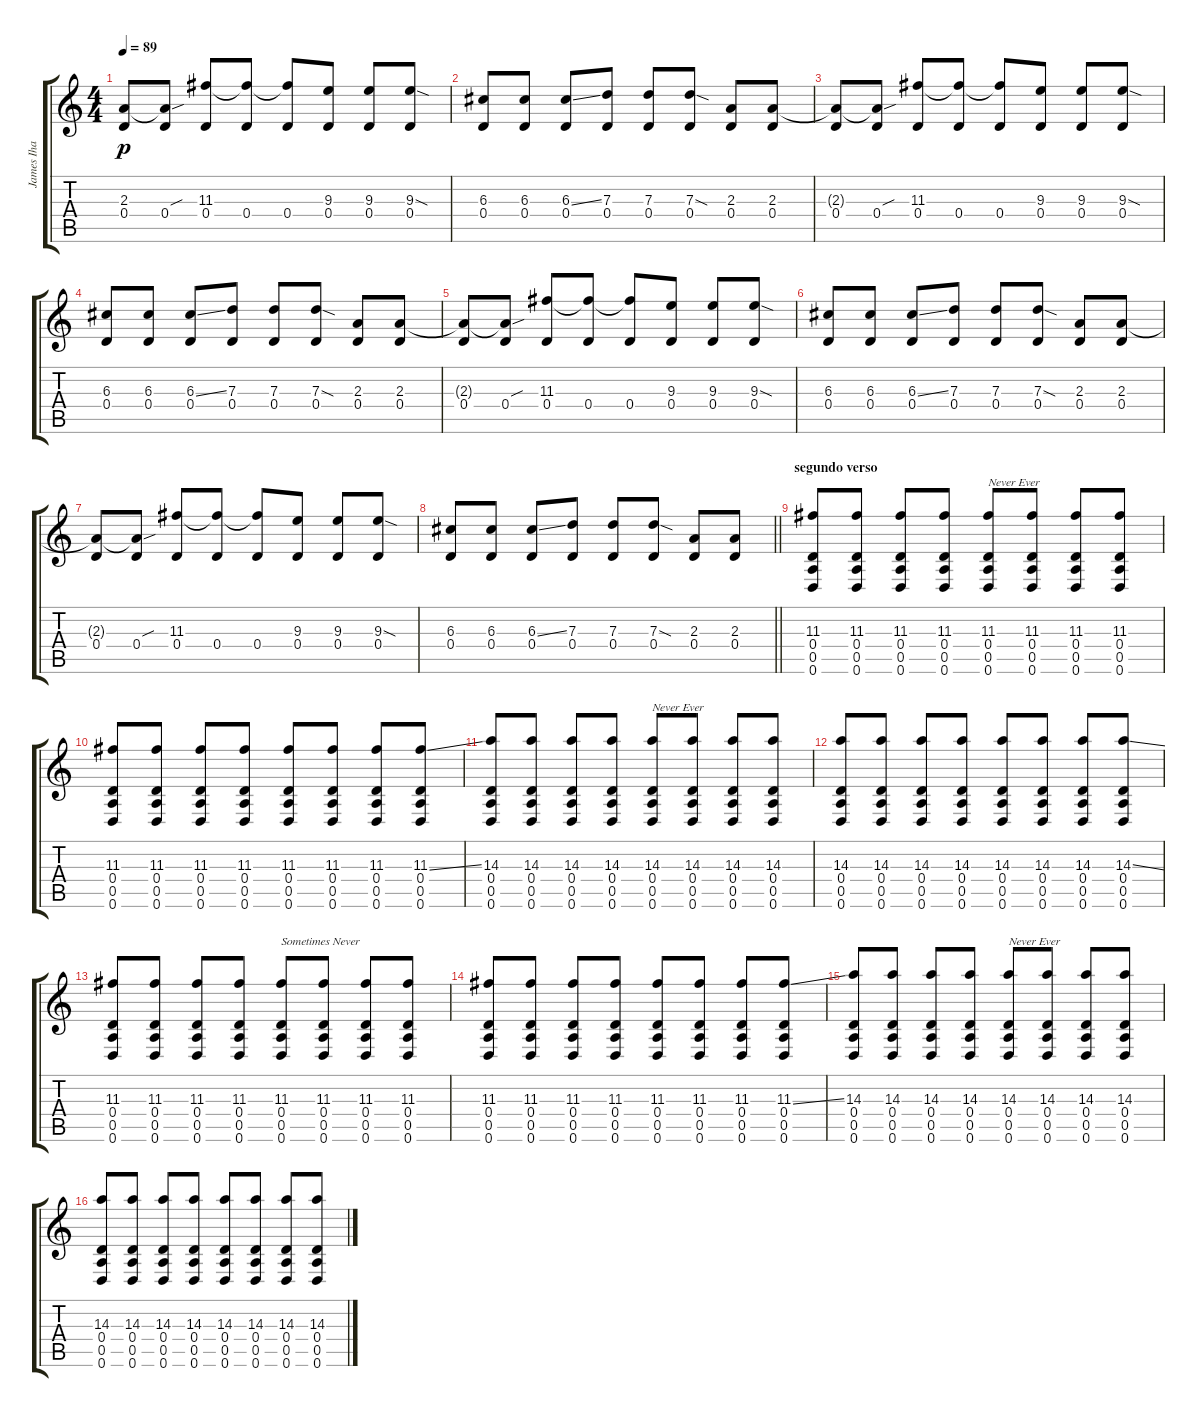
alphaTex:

\track ("James Iha" "James Iha") {instrument acousticguitarsteel}
\staff {score tabs}
\tuning (E4 B3 G3 D3 A2 D2) {hide}
\ts (4 4)
\tempo 89
\clef g2
\ks c
(2.3{t} 0.4).8{dy p} (2.3{sou t} 0.4).8 (11.3 0.4).8 (11.3{t} 0.4).8 (11.3{t} 0.4).8 (9.3 0.4).8 (9.3 0.4).8 (9.3{sod} 0.4).8 |
(6.3 0.4).8 (6.3 0.4).8 (6.3{ss} 0.4).8 (7.3 0.4).8 (7.3 0.4).8 (7.3{sod} 0.4).8 (2.3 0.4).8 (2.3 0.4).8 |
(2.3{t} 0.4).8 (2.3{sou t} 0.4).8 (11.3 0.4).8 (11.3{t} 0.4).8 (11.3{t} 0.4).8 (9.3 0.4).8 (9.3 0.4).8 (9.3{sod} 0.4).8 |
(6.3 0.4).8 (6.3 0.4).8 (6.3{ss} 0.4).8 (7.3 0.4).8 (7.3 0.4).8 (7.3{sod} 0.4).8 (2.3 0.4).8 (2.3 0.4).8 |
(2.3{t} 0.4).8 (2.3{sou t} 0.4).8 (11.3 0.4).8 (11.3{t} 0.4).8 (11.3{t} 0.4).8 (9.3 0.4).8 (9.3 0.4).8 (9.3{sod} 0.4).8 |
(6.3 0.4).8 (6.3 0.4).8 (6.3{ss} 0.4).8 (7.3 0.4).8 (7.3 0.4).8 (7.3{sod} 0.4).8 (2.3 0.4).8 (2.3 0.4).8 |
(2.3{t} 0.4).8 (2.3{sou t} 0.4).8 (11.3 0.4).8 (11.3{t} 0.4).8 (11.3{t} 0.4).8 (9.3 0.4).8 (9.3 0.4).8 (9.3{sod} 0.4).8 |
\barLineRight lightlight
(6.3 0.4).8 (6.3 0.4).8 (6.3{ss} 0.4).8 (7.3 0.4).8 (7.3 0.4).8 (7.3{sod} 0.4).8 (2.3 0.4).8 (2.3 0.4).8 |
\section ("" "segundo verso")
(11.3 0.4 0.5 0.6).8 (11.3 0.4 0.5 0.6).8 (11.3 0.4 0.5 0.6).8 (11.3 0.4 0.5 0.6).8 (11.3 0.4 0.5 0.6).8{txt "Never Ever"} (11.3 0.4 0.5 0.6).8 (11.3 0.4 0.5 0.6).8 (11.3 0.4 0.5 0.6).8 |
(11.3 0.4 0.5 0.6).8 (11.3 0.4 0.5 0.6).8 (11.3 0.4 0.5 0.6).8 (11.3 0.4 0.5 0.6).8 (11.3 0.4 0.5 0.6).8 (11.3 0.4 0.5 0.6).8 (11.3 0.4 0.5 0.6).8 (11.3{ss} 0.4 0.5 0.6).8 |
(14.3 0.4 0.5 0.6).8 (14.3 0.4 0.5 0.6).8 (14.3 0.4 0.5 0.6).8 (14.3 0.4 0.5 0.6).8 (14.3 0.4 0.5 0.6).8{txt "Never Ever"} (14.3 0.4 0.5 0.6).8 (14.3 0.4 0.5 0.6).8 (14.3 0.4 0.5 0.6).8 |
(14.3 0.4 0.5 0.6).8 (14.3 0.4 0.5 0.6).8 (14.3 0.4 0.5 0.6).8 (14.3 0.4 0.5 0.6).8 (14.3 0.4 0.5 0.6).8 (14.3 0.4 0.5 0.6).8 (14.3 0.4 0.5 0.6).8 (14.3{ss} 0.4 0.5 0.6).8 |
(11.3 0.4 0.5 0.6).8 (11.3 0.4 0.5 0.6).8 (11.3 0.4 0.5 0.6).8 (11.3 0.4 0.5 0.6).8 (11.3 0.4 0.5 0.6).8{txt "Sometimes Never"} (11.3 0.4 0.5 0.6).8 (11.3 0.4 0.5 0.6).8 (11.3 0.4 0.5 0.6).8 |
(11.3 0.4 0.5 0.6).8 (11.3 0.4 0.5 0.6).8 (11.3 0.4 0.5 0.6).8 (11.3 0.4 0.5 0.6).8 (11.3 0.4 0.5 0.6).8 (11.3 0.4 0.5 0.6).8 (11.3 0.4 0.5 0.6).8 (11.3{ss} 0.4 0.5 0.6).8 |
(14.3 0.4 0.5 0.6).8 (14.3 0.4 0.5 0.6).8 (14.3 0.4 0.5 0.6).8 (14.3 0.4 0.5 0.6).8 (14.3 0.4 0.5 0.6).8{txt "Never Ever"} (14.3 0.4 0.5 0.6).8 (14.3 0.4 0.5 0.6).8 (14.3 0.4 0.5 0.6).8 |
(14.3 0.4 0.5 0.6).8 (14.3 0.4 0.5 0.6).8 (14.3 0.4 0.5 0.6).8 (14.3 0.4 0.5 0.6).8 (14.3 0.4 0.5 0.6).8 (14.3 0.4 0.5 0.6).8 (14.3 0.4 0.5 0.6).8 (14.3{ss} 0.4 0.5 0.6).8
